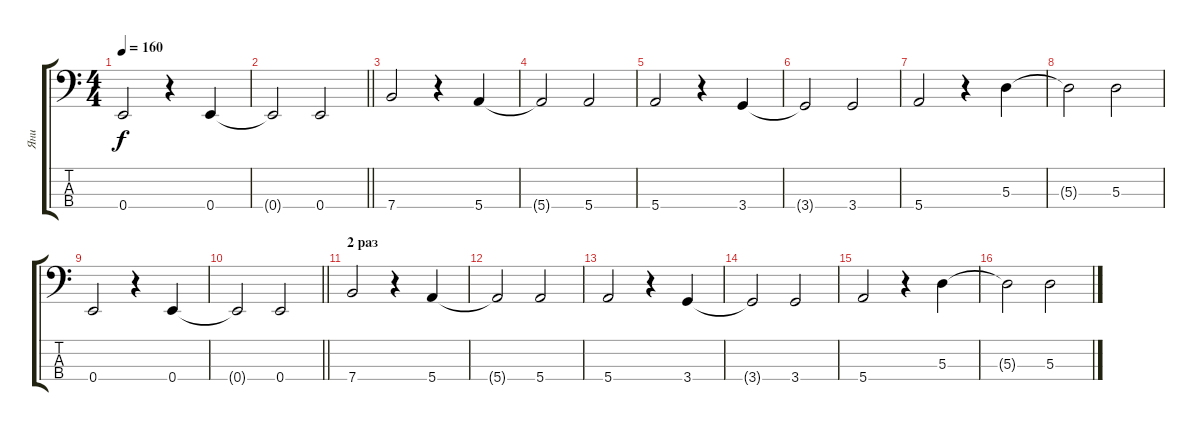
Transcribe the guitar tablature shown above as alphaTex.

\track ("Яни" "Яни") {instrument electricbassfinger}
\staff {score tabs}
\tuning (G2 D2 A1 E1) {hide}
\ts (4 4)
\tempo 160
\clef f4
\ks c
0.4.2{dy f} r.4 0.4.4 |
\barLineRight lightlight
0.4{t}.2 0.4.2 |
7.4.2 r.4 5.4.4 |
5.4{t}.2 5.4.2 |
5.4.2 r.4 3.4.4 |
3.4{t}.2 3.4.2 |
5.4.2 r.4 5.3.4 |
5.3{t}.2 5.3.2 |
0.4.2 r.4 0.4.4 |
\barLineRight lightlight
0.4{t}.2 0.4.2 |
\section ("" "2 раз")
7.4.2 r.4 5.4.4 |
5.4{t}.2 5.4.2 |
5.4.2 r.4 3.4.4 |
3.4{t}.2 3.4.2 |
5.4.2 r.4 5.3.4 |
5.3{t}.2 5.3.2
